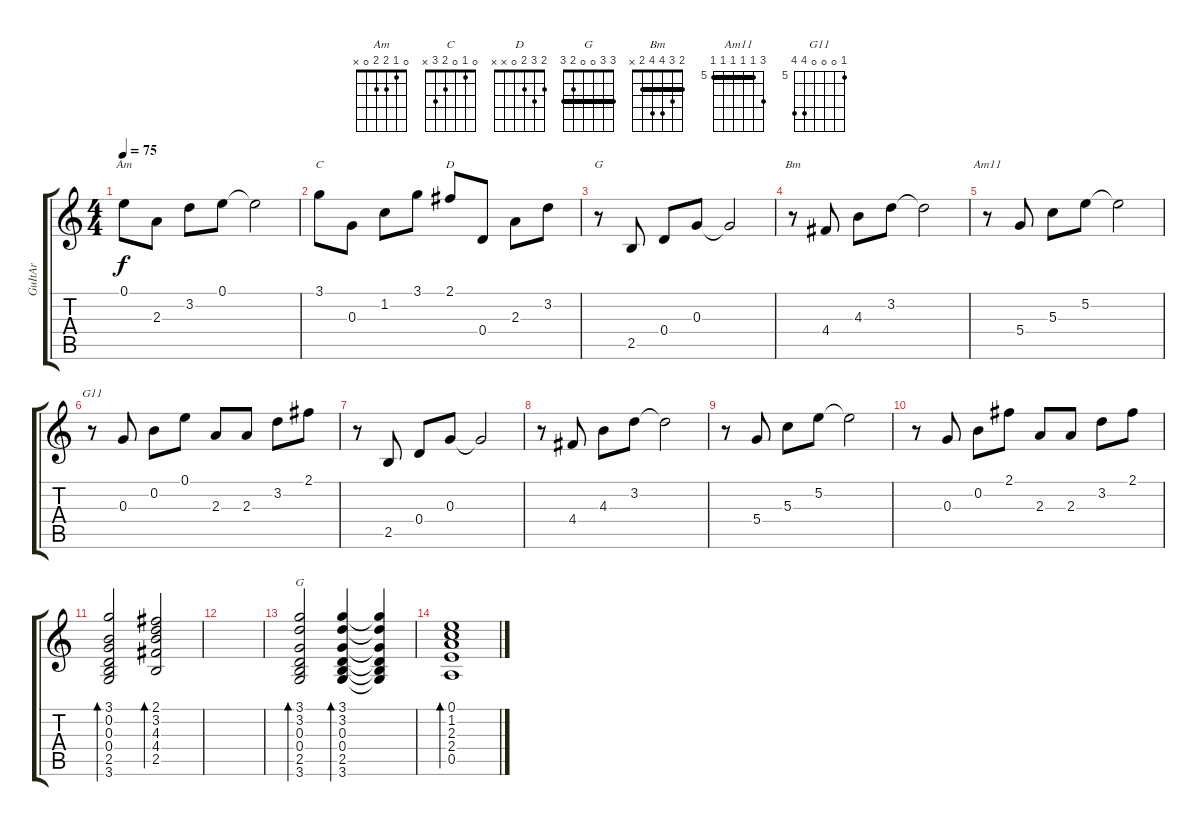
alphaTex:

\track ("GuItAr" "GuItAr") {instrument electricguitarclean}
\staff {score tabs}
\tuning (E4 B3 G3 D3 A2 E2) {hide}
\chord ("Am" 0 1 2 2 0 x)
\chord ("C" 0 1 0 2 3 x)
\chord ("D" 2 3 2 0 x x)
\chord ("G" 3 0 0 0 2 3)
\chord ("Bm" 2 3 4 4 2 x) {barre 2}
\chord ("Am11" 7 5 5 5 5 5) {firstfret 5 barre 5}
\chord ("G11" 5 0 0 0 8 8) {firstfret 5}
\chord ("G" 3 3 0 0 2 3) {barre 3}
\ts (4 4)
\tempo 75
\clef g2
\ks c
0.1.8{ch "Am" dy f} 2.3.8 3.2.8 0.1.8 0.1{t}.2 |
3.1.8{ch "C"} 0.3.8 1.2.8 3.1.8 2.1.8{ch "D"} 0.4.8 2.3.8 3.2.8 |
r.8{ch "G"} 2.5.8 0.4.8 0.3.8 0.3{t}.2 |
r.8{ch "Bm"} 4.4.8 4.3.8 3.2.8 3.2{t}.2 |
r.8{ch "Am11"} 5.4.8 5.3.8 5.2.8 5.2{t}.2 |
r.8{ch "G11"} 0.3.8 0.2.8 0.1.8 2.3.8 2.3.8 3.2.8 2.1.8 |
r.8 2.5.8 0.4.8 0.3.8 0.3{t}.2 |
r.8 4.4.8 4.3.8 3.2.8 3.2{t}.2 |
r.8 5.4.8 5.3.8 5.2.8 5.2{t}.2 |
r.8 0.3.8 0.2.8 2.1.8 2.3.8 2.3.8 3.2.8 2.1.8 |
(3.1 0.2 0.3 0.4 2.5 3.6).2{bd 240} (2.1 3.2 4.3 4.4 2.5).2{bd 240} |
|
(3.1 3.2 0.3 0.4 2.5 3.6).2{bd 240 ch "G"} (3.1 3.2 0.3 0.4 2.5 3.6).4{bd 120} (3.1{t} 3.2{t} 0.3{t} 0.4{t} 2.5{t} 3.6{t}).4 |
(0.1 1.2 2.3 2.4 0.5).1{bd 240}
